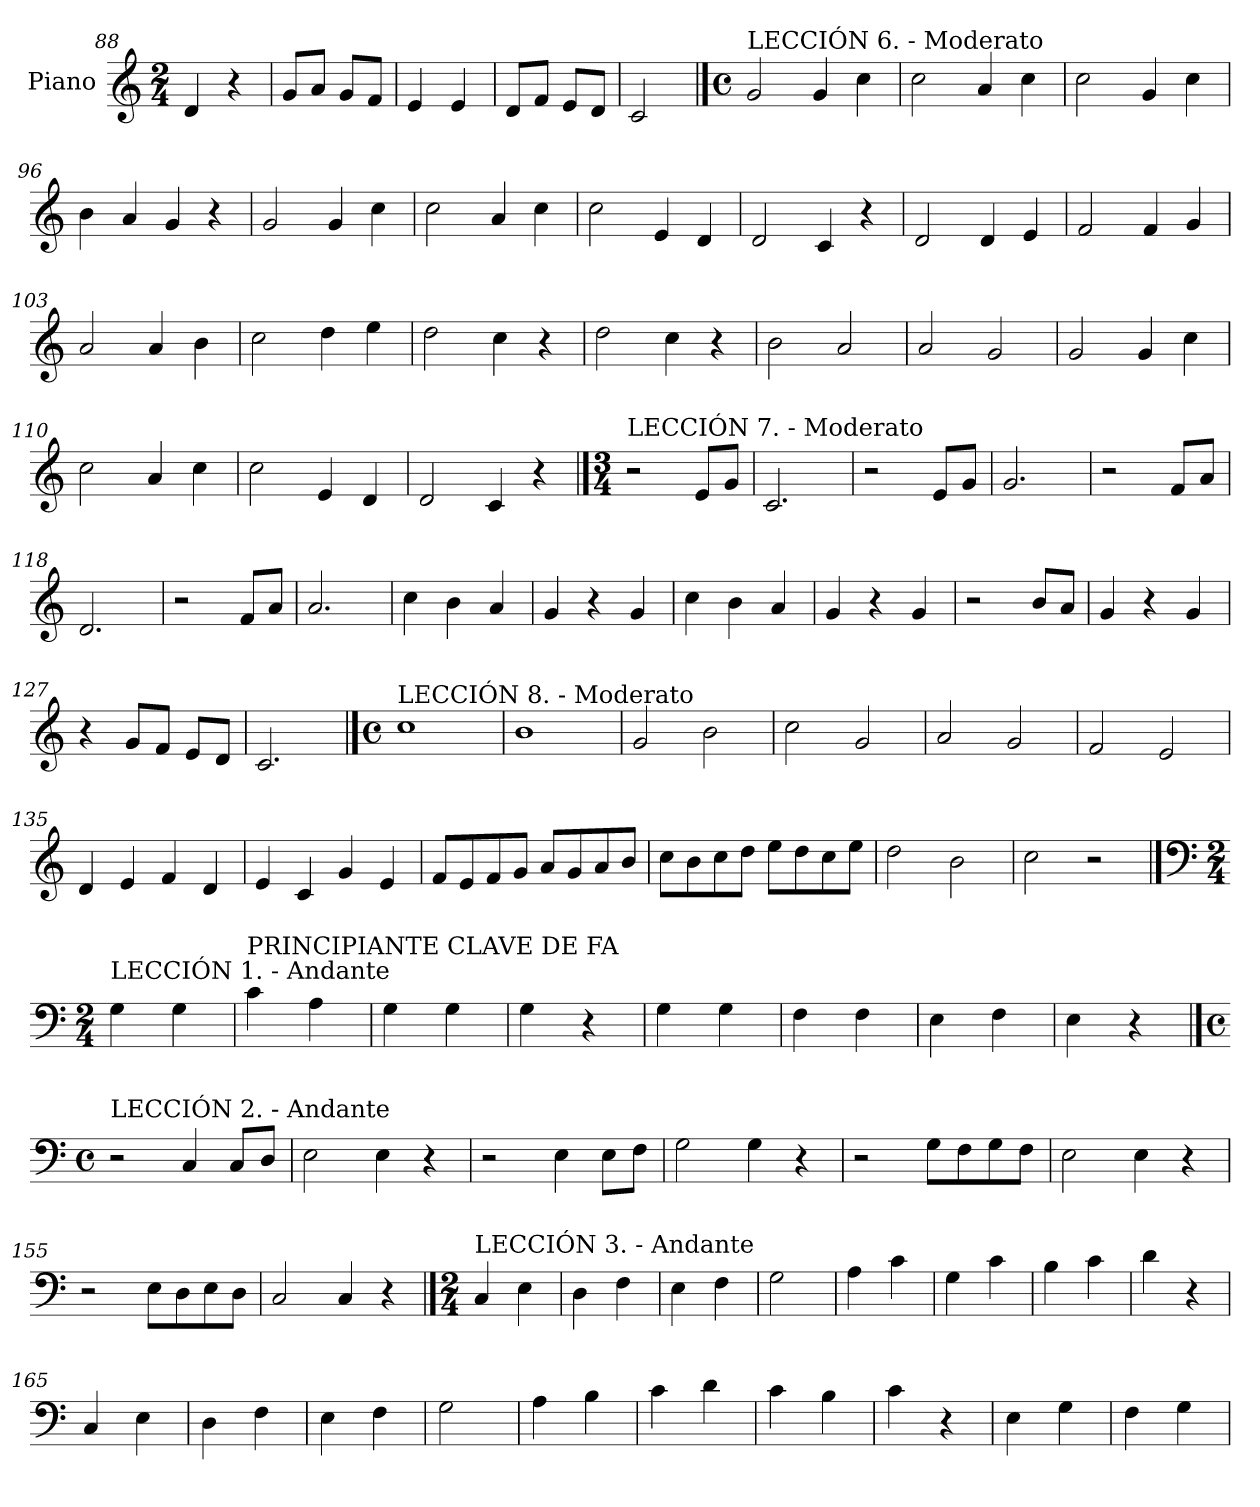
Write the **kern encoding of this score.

**kern
*part1
*staff1
*I"Piano
*I'Pno
*clefG2
*k[]
*M2/4
=88
4d/
4r
!!LO:LB:g=z
=89
8g/L
8a/J
8g/L
8f/J
=90
4e/
4e/
=91
8d/L
8f/J
8e/L
8d/J
=92
2c/
!!LO:PB:g=z
==93
*M4/4
*met(c)
!LO:TX:a:t=LECCIÓN 6. - Moderato
2g/
4g/
4cc\
=94
2cc\
4a/
4cc\
=95
2cc\
4g/
4cc\
=96
4b\
4a/
4g/
4r
!!LO:LB:g=z
=97
2g/
4g/
4cc\
=98
2cc\
4a/
4cc\
=99
2cc\
4e/
4d/
=100
2d/
4c/
4r
!!LO:LB:g=z
=101
2d/
4d/
4e/
=102
2f/
4f/
4g/
=103
2a/
4a/
4b\
=104
2cc\
4dd\
4ee\
!!LO:LB:g=z
=105
2dd\
4cc\
4r
=106
2dd\
4cc\
4r
=107
2b\
2a/
=108
2a/
2g/
!!LO:LB:g=z
=109
2g/
4g/
4cc\
=110
2cc\
4a/
4cc\
=111
2cc\
4e/
4d/
=112
2d/
4c/
4r
!!LO:LB:g=z
==113
*M3/4
!LO:TX:a:t=LECCIÓN 7. - Moderato
2r
8e/L
8g/J
=114
2.c/
=115
2r
8e/L
8g/J
=116
2.g/
!!LO:LB:g=z
=117
2r
8f/L
8a/J
=118
2.d/
=119
2r
8f/L
8a/J
=120
2.a/
!!LO:LB:g=z
=121
4cc\
4b\
4a/
=122
4g/
4r
4g/
=123
4cc\
4b\
4a/
=124
4g/
4r
4g/
!!LO:LB:g=z
=125
2r
8b/L
8a/J
=126
4g/
4r
4g/
=127
4r
8g/L
8f/J
8e/L
8d/J
=128
2.c/
!!LO:LB:g=z
==129
*M4/4
*met(c)
!LO:TX:a:t=LECCIÓN 8. - Moderato
1cc
=130
1b
=131
2g/
2b\
=132
2cc\
2g/
!!LO:LB:g=z
=133
2a/
2g/
=134
2f/
2e/
=135
4d/
4e/
4f/
4d/
=136
4e/
4c/
4g/
4e/
!!LO:LB:g=z
=137
8f/L
8e/
8f/
8g/J
8a/L
8g/
8a/
8b/J
=138
8cc\L
8b\
8cc\
8dd\J
8ee\L
8dd\
8cc\
8ee\J
=139
2dd\
2b\
=140
2cc\
2r
!!LO:PB:g=z
==141
*clefF4
*M2/4
!LO:TX:a:t=LECCIÓN 1. - Andante
4G\
4G\
=142
!LO:TX:a:t=PRINCIPIANTE CLAVE DE FA
4c\
4A\
=143
4G\
4G\
=144
4G\
4r
!!LO:LB:g=z
=145
4G\
4G\
=146
4F\
4F\
=147
4E\
4F\
=148
4E\
4r
!!LO:LB:g=z
==149
*M4/4
*met(c)
!LO:TX:a:t=LECCIÓN 2. - Andante
2r
4C/
8C/L
8D/J
=150
2E\
4E\
4r
=151
2r
4E\
8E\L
8F\J
=152
2G\
4G\
4r
!!LO:LB:g=z
=153
2r
8G\L
8F\
8G\
8F\J
=154
2E\
4E\
4r
=155
2r
8E\L
8D\
8E\
8D\J
=156
2C/
4C/
4r
!!LO:LB:g=z
==157
*M2/4
!LO:TX:a:t=LECCIÓN 3. - Andante
4C/
4E\
=158
4D\
4F\
=159
4E\
4F\
=160
2G\
!!LO:LB:g=z
=161
4A\
4c\
=162
4G\
4c\
=163
4B\
4c\
=164
4d\
4r
!!LO:LB:g=z
=165
4C/
4E\
=166
4D\
4F\
=167
4E\
4F\
=168
2G\
!!LO:LB:g=z
=169
4A\
4B\
=170
4c\
4d\
=171
4c\
4B\
=172
4c\
4r
!!LO:LB:g=z
=173
4E\
4G\
=174
4F\
4G\
=
*-
